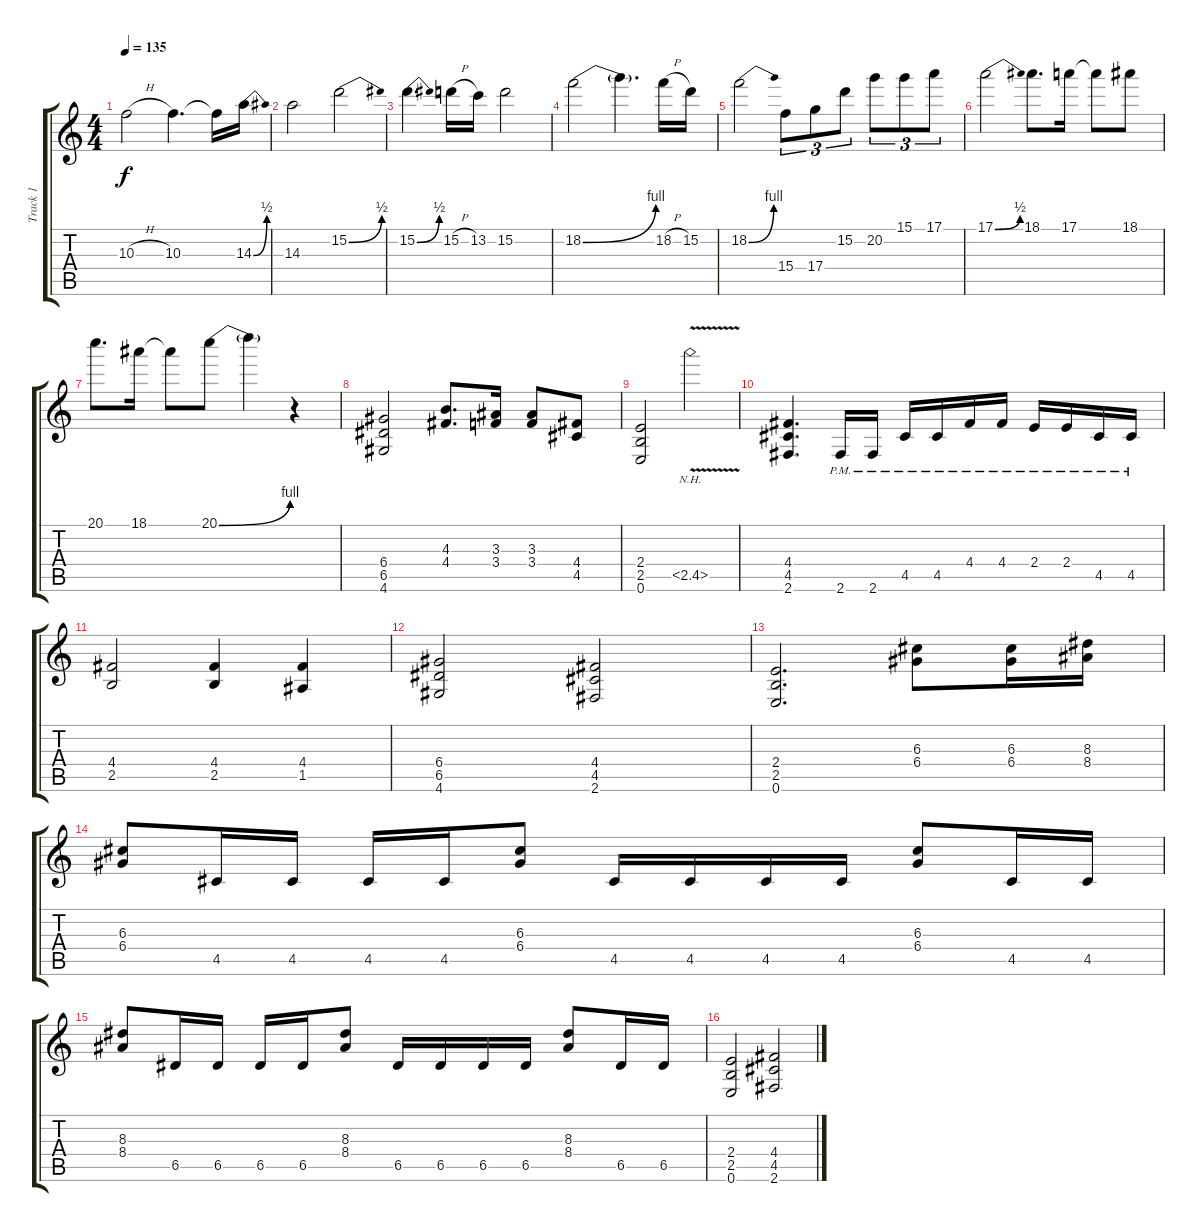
\track ("Track 1" "Track 1") {instrument overdrivenguitar}
\staff {score tabs}
\tuning (E4 B3 G3 D3 A2 E2) {hide}
\ts (4 4)
\tempo 135
\clef g2
\ks c
10.3{h}.2{dy f} 10.3.4{d} 10.3{t}.16 14.3{be (bend 0 0 60 2)}.16 |
14.3.2 15.2{be (bend 0 0 60 2)}.2 |
15.2{be (bend 0 0 60 2)}.4{d} 15.2{h}.16 13.2.16 15.2.2 |
18.2{be (bend 0 0 60 4)}.2 18.2{t}.4{d} 18.2{h}.16 15.2.16 |
18.2{be (bend 0 0 60 4)}.2 15.4.8{tu (3 2)} 17.4.8{tu (3 2)} 15.2.8{tu (3 2)} 20.2.8{tu (3 2)} 15.1.8{tu (3 2)} 17.1.8{tu (3 2)} |
17.1{be (bend 0 0 60 2)}.2 18.1.8{d} 17.1.16 17.1{t}.8 18.1.8 |
20.1.8{d} 18.1.16 18.1{t}.8 20.1{be (bend 0 0 60 4)}.8 20.1{t}.4 r.4 |
(6.4 6.5 4.6).2 (4.3 4.4).8{d} (3.3 3.4).16 (3.3 3.4).8 (4.4 4.5).8 |
(2.4 2.5 0.6).2 2.5{nh v}.2 |
(4.4 4.5 2.6).4{d} 2.6{pm}.16 2.6{pm}.16 4.5{pm}.16 4.5{pm}.16 4.4{pm}.16 4.4{pm}.16 2.4{pm}.16 2.4{pm}.16 4.5{pm}.16 4.5{pm}.16 |
(4.4 2.5).2 (4.4 2.5).4 (4.4 1.5).4 |
(6.4 6.5 4.6).2 (4.4 4.5 2.6).2 |
(2.4 2.5 0.6).2{d} (6.3 6.4).8 (6.3 6.4).16 (8.3 8.4).16 |
(6.3 6.4).8 4.5.16 4.5.16 4.5.16 4.5.16 (6.3 6.4).8 4.5.16 4.5.16 4.5.16 4.5.16 (6.3 6.4).8 4.5.16 4.5.16 |
(8.3 8.4).8 6.5.16 6.5.16 6.5.16 6.5.16 (8.3 8.4).8 6.5.16 6.5.16 6.5.16 6.5.16 (8.3 8.4).8 6.5.16 6.5.16 |
(2.4 2.5 0.6).2 (4.4 4.5 2.6).2
